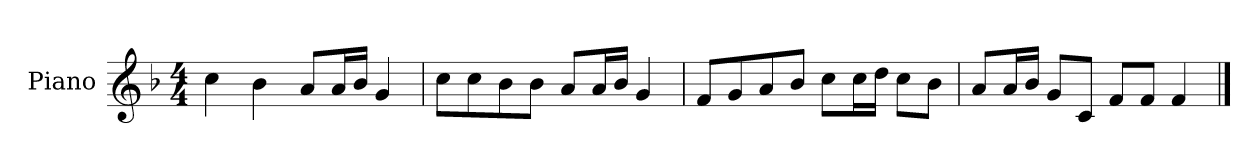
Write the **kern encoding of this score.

**kern
*part1
*staff1
*I"Piano
*I'P-no
*clefG2
*k[b-]
*M4/4
*MM90
=1
4cc\
4b-\
8a/L
16a/L
16b-/JJ
4g/
=2
8cc\L
8cc\
8b-\
8b-\J
8a/L
16a/L
16b-/JJ
4g/
=3
8f/L
8g/
8a/
8b-/J
8cc\L
16cc\L
16dd\JJ
8cc\L
8b-\J
=4
8a/L
16a/L
16b-/JJ
8g/L
8c/J
8f/L
8f/J
4f/
==
*-
